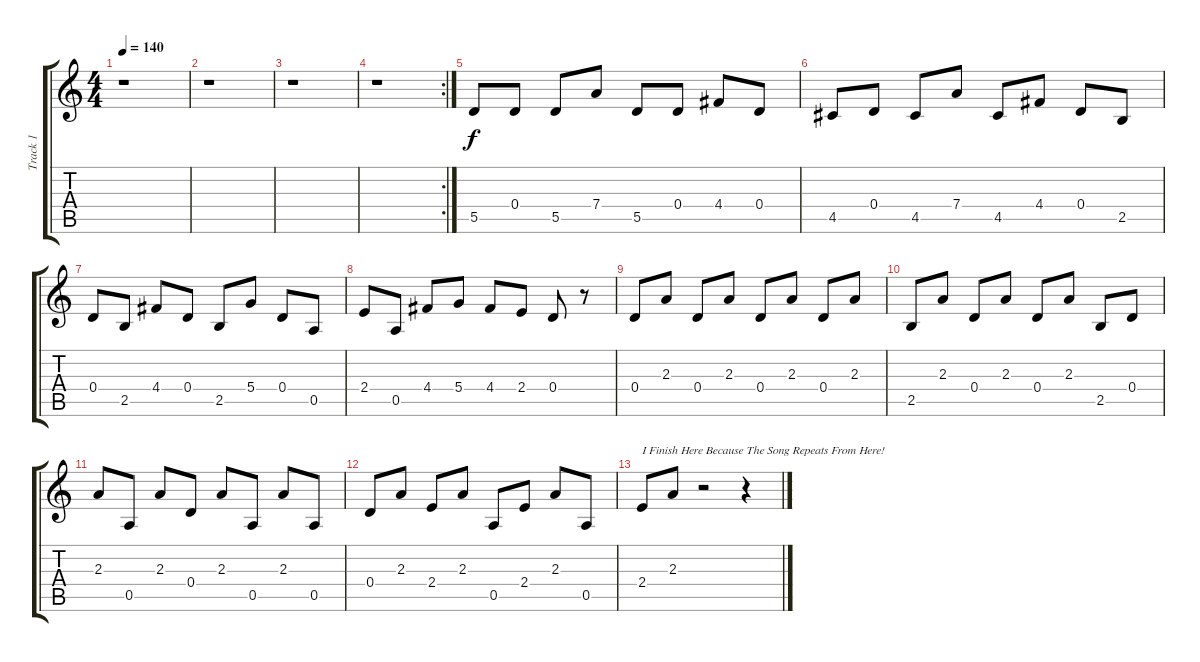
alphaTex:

\track ("Track 1" "Track 1") {instrument electricguitarclean}
\staff {score tabs}
\tuning (E4 B3 G3 D3 A2 E2) {hide}
\ts (4 4)
\tempo 140
\clef g2
\ks c
r.1{dy f} |
r.1 |
r.1 |
\rc 2
r.1 |
5.5.8 0.4.8 5.5.8 7.4.8 5.5.8 0.4.8 4.4.8 0.4.8 |
4.5.8 0.4.8 4.5.8 7.4.8 4.5.8 4.4.8 0.4.8 2.5.8 |
0.4.8 2.5.8 4.4.8 0.4.8 2.5.8 5.4.8 0.4.8 0.5.8 |
2.4.8 0.5.8 4.4.8 5.4.8 4.4.8 2.4.8 0.4.8 r.8 |
0.4.8 2.3.8 0.4.8 2.3.8 0.4.8 2.3.8 0.4.8 2.3.8 |
2.5.8 2.3.8 0.4.8 2.3.8 0.4.8 2.3.8 2.5.8 0.4.8 |
2.3.8 0.5.8 2.3.8 0.4.8 2.3.8 0.5.8 2.3.8 0.5.8 |
0.4.8 2.3.8 2.4.8 2.3.8 0.5.8 2.4.8 2.3.8 0.5.8 |
2.4.8{txt "I Finish Here Because The Song Repeats From Here!"} 2.3.8 r.2 r.4
